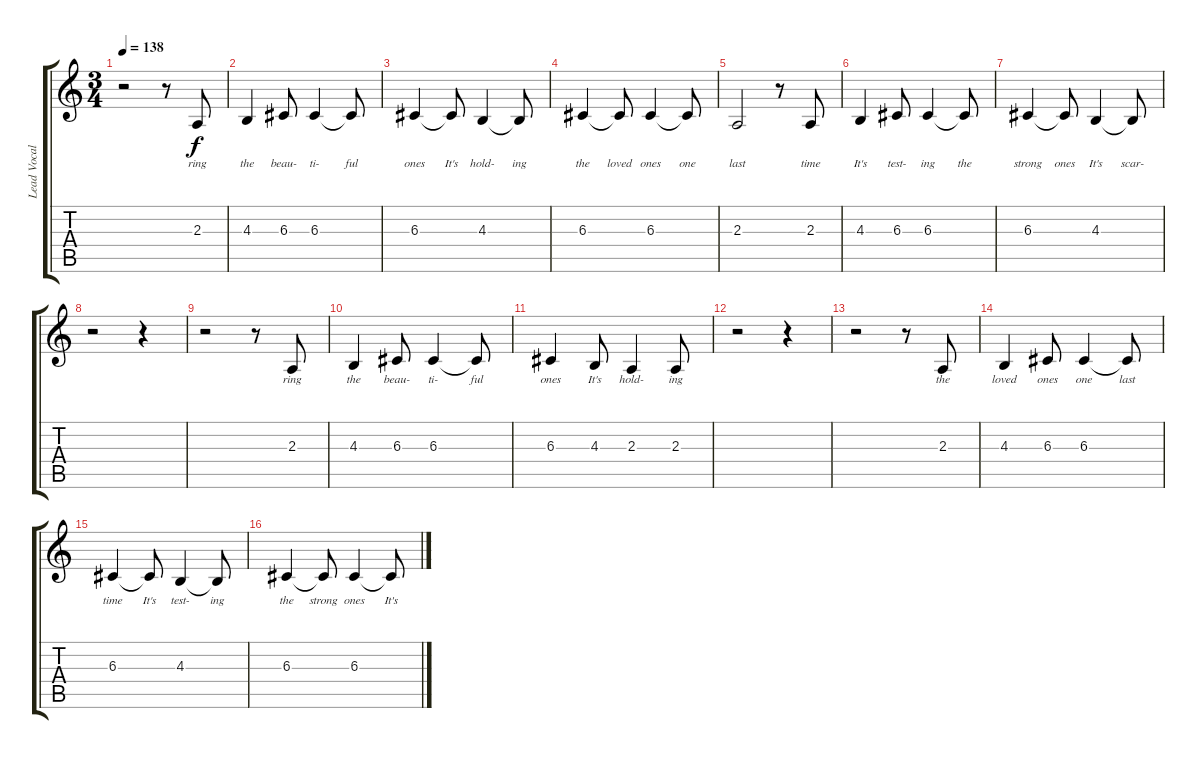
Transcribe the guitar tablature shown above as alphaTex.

\track ("Lead Vocals" "Lead Vocal") {instrument lead6voice}
\staff {score tabs}
\tuning (E4 B3 G3 D3 A2 E2) {hide}
\ts (3 4)
\tempo 138
\clef g2
\ks c
r.2{dy f} r.8 2.3.8{lyrics (0 "ring") lyrics (1 "") lyrics (2 "") lyrics (3 "") lyrics (4 "")} |
4.3.4{lyrics (0 "the") lyrics (1 "") lyrics (2 "") lyrics (3 "") lyrics (4 "")} 6.3.8{lyrics (0 "beau-") lyrics (1 "") lyrics (2 "") lyrics (3 "") lyrics (4 "")} 6.3.4{lyrics (0 "ti-") lyrics (1 "") lyrics (2 "") lyrics (3 "") lyrics (4 "")} 6.3{t}.8{lyrics (0 "ful") lyrics (1 "") lyrics (2 "") lyrics (3 "") lyrics (4 "")} |
6.3.4{lyrics (0 "ones") lyrics (1 "") lyrics (2 "") lyrics (3 "") lyrics (4 "")} 6.3{t}.8{lyrics (0 "It's") lyrics (1 "") lyrics (2 "") lyrics (3 "") lyrics (4 "")} 4.3.4{lyrics (0 "hold-") lyrics (1 "") lyrics (2 "") lyrics (3 "") lyrics (4 "")} 4.3{t}.8{lyrics (0 "ing") lyrics (1 "") lyrics (2 "") lyrics (3 "") lyrics (4 "")} |
6.3.4{lyrics (0 "the") lyrics (1 "") lyrics (2 "") lyrics (3 "") lyrics (4 "")} 6.3{t}.8{lyrics (0 "loved") lyrics (1 "") lyrics (2 "") lyrics (3 "") lyrics (4 "")} 6.3.4{lyrics (0 "ones") lyrics (1 "") lyrics (2 "") lyrics (3 "") lyrics (4 "")} 6.3{t}.8{lyrics (0 "one") lyrics (1 "") lyrics (2 "") lyrics (3 "") lyrics (4 "")} |
2.3.2{lyrics (0 "last") lyrics (1 "") lyrics (2 "") lyrics (3 "") lyrics (4 "")} r.8 2.3.8{lyrics (0 "time") lyrics (1 "") lyrics (2 "") lyrics (3 "") lyrics (4 "")} |
4.3.4{lyrics (0 "It's") lyrics (1 "") lyrics (2 "") lyrics (3 "") lyrics (4 "")} 6.3.8{lyrics (0 "test-") lyrics (1 "") lyrics (2 "") lyrics (3 "") lyrics (4 "")} 6.3.4{lyrics (0 "ing") lyrics (1 "") lyrics (2 "") lyrics (3 "") lyrics (4 "")} 6.3{t}.8{lyrics (0 "the") lyrics (1 "") lyrics (2 "") lyrics (3 "") lyrics (4 "")} |
6.3.4{lyrics (0 "strong") lyrics (1 "") lyrics (2 "") lyrics (3 "") lyrics (4 "")} 6.3{t}.8{lyrics (0 "ones") lyrics (1 "") lyrics (2 "") lyrics (3 "") lyrics (4 "")} 4.3.4{lyrics (0 "It's") lyrics (1 "") lyrics (2 "") lyrics (3 "") lyrics (4 "")} 4.3{t}.8{lyrics (0 "scar-") lyrics (1 "") lyrics (2 "") lyrics (3 "") lyrics (4 "")} |
r.2 r.4 |
r.2 r.8 2.3.8{lyrics (0 "ring") lyrics (1 "") lyrics (2 "") lyrics (3 "") lyrics (4 "")} |
4.3.4{lyrics (0 "the") lyrics (1 "") lyrics (2 "") lyrics (3 "") lyrics (4 "")} 6.3.8{lyrics (0 "beau-") lyrics (1 "") lyrics (2 "") lyrics (3 "") lyrics (4 "")} 6.3.4{lyrics (0 "ti-") lyrics (1 "") lyrics (2 "") lyrics (3 "") lyrics (4 "")} 6.3{t}.8{lyrics (0 "ful") lyrics (1 "") lyrics (2 "") lyrics (3 "") lyrics (4 "")} |
6.3.4{lyrics (0 "ones") lyrics (1 "") lyrics (2 "") lyrics (3 "") lyrics (4 "")} 4.3.8{lyrics (0 "It's") lyrics (1 "") lyrics (2 "") lyrics (3 "") lyrics (4 "")} 2.3.4{lyrics (0 "hold-") lyrics (1 "") lyrics (2 "") lyrics (3 "") lyrics (4 "")} 2.3.8{lyrics (0 "ing") lyrics (1 "") lyrics (2 "") lyrics (3 "") lyrics (4 "")} |
r.2 r.4 |
r.2 r.8 2.3.8{lyrics (0 "the") lyrics (1 "") lyrics (2 "") lyrics (3 "") lyrics (4 "")} |
4.3.4{lyrics (0 "loved") lyrics (1 "") lyrics (2 "") lyrics (3 "") lyrics (4 "")} 6.3.8{lyrics (0 "ones") lyrics (1 "") lyrics (2 "") lyrics (3 "") lyrics (4 "")} 6.3.4{lyrics (0 "one") lyrics (1 "") lyrics (2 "") lyrics (3 "") lyrics (4 "")} 6.3{t}.8{lyrics (0 "last") lyrics (1 "") lyrics (2 "") lyrics (3 "") lyrics (4 "")} |
6.3.4{lyrics (0 "time") lyrics (1 "") lyrics (2 "") lyrics (3 "") lyrics (4 "")} 6.3{t}.8{lyrics (0 "It's") lyrics (1 "") lyrics (2 "") lyrics (3 "") lyrics (4 "")} 4.3.4{lyrics (0 "test-") lyrics (1 "") lyrics (2 "") lyrics (3 "") lyrics (4 "")} 4.3{t}.8{lyrics (0 "ing") lyrics (1 "") lyrics (2 "") lyrics (3 "") lyrics (4 "")} |
6.3.4{lyrics (0 "the") lyrics (1 "") lyrics (2 "") lyrics (3 "") lyrics (4 "")} 6.3{t}.8{lyrics (0 "strong") lyrics (1 "") lyrics (2 "") lyrics (3 "") lyrics (4 "")} 6.3.4{lyrics (0 "ones") lyrics (1 "") lyrics (2 "") lyrics (3 "") lyrics (4 "")} 6.3{t}.8{lyrics (0 "It's") lyrics (1 "") lyrics (2 "") lyrics (3 "") lyrics (4 "")}
